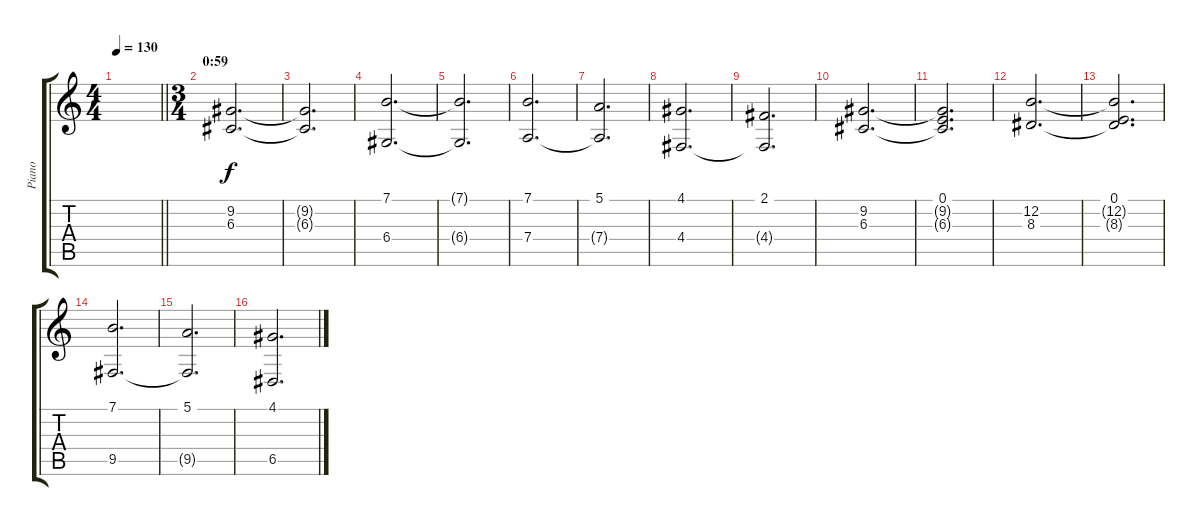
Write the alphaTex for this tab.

\track ("Piano" "Piano") {instrument brightacousticpiano}
\staff {score tabs}
\tuning (E4 B3 G3 D3 A2 E2) {hide}
\ts (4 4)
\tempo 130
\clef g2
\barLineRight lightlight
\ks c
|
\ts (3 4)
\section ("" "0:59")
(9.2 6.3).2{d} |
(9.2{t} 6.3{t}).2{d} |
(7.1 6.4).2{d} |
(7.1{t} 6.4{t}).2{d} |
(7.1 7.4).2{d} |
(5.1 7.4{t}).2{d} |
(4.1 4.4).2{d} |
(2.1 4.4{t}).2{d} |
(9.2 6.3).2{d} |
(0.1 9.2{t} 6.3{t}).2{d} |
(12.2 8.3).2{d} |
(0.1 12.2{t} 8.3{t}).2{d} |
(7.1 9.5).2{d} |
(5.1 9.5{t}).2{d} |
(4.1 6.5).2{d}
